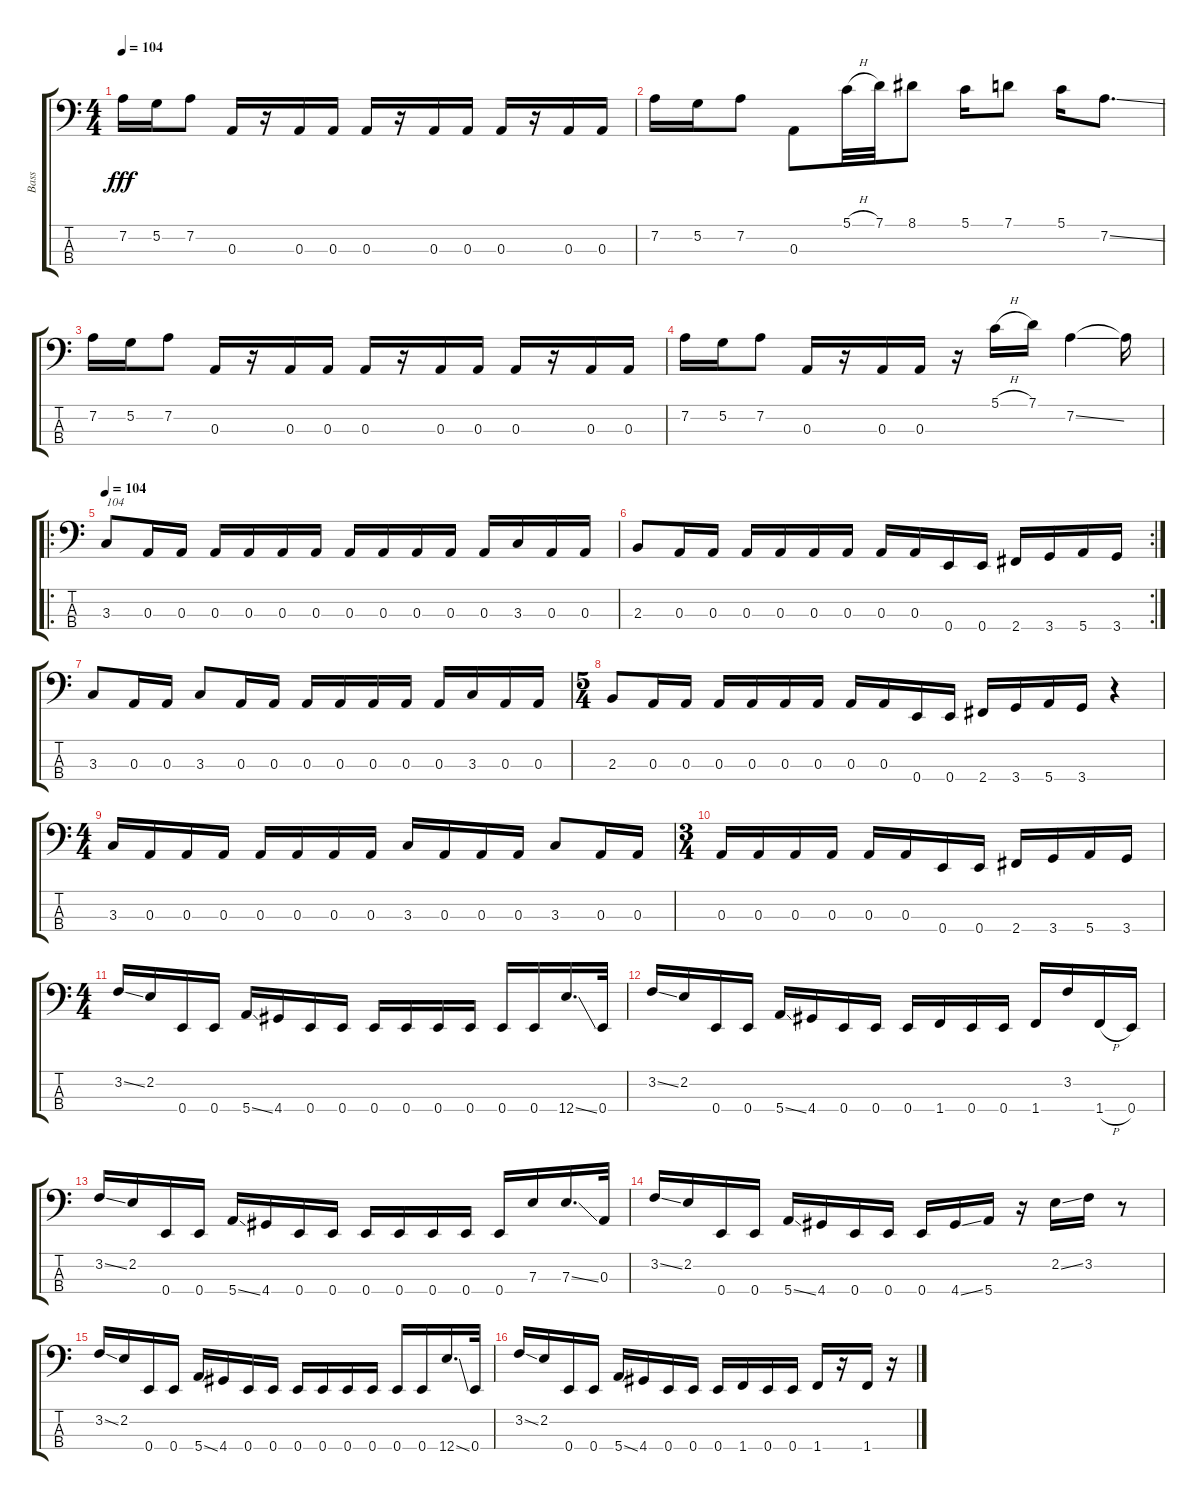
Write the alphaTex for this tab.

\track ("Bass" "Bass") {instrument electricbasspick}
\staff {score tabs}
\tuning (G2 D2 A1 E1) {hide}
\ts (4 4)
\tempo 104
\clef f4
\ks c
7.2.16{dy fff} 5.2.16 7.2.8 0.3.16 r.16 0.3.16 0.3.16 0.3.16 r.16 0.3.16 0.3.16 0.3.16 r.16 0.3.16 0.3.16 |
7.2.16 5.2.16 7.2.8 0.3.8 5.1{h}.32 7.1.32 8.1.8 5.1.16 7.1.8 5.1.16 7.2{ss}.8{d} |
7.2.16 5.2.16 7.2.8 0.3.16 r.16 0.3.16 0.3.16 0.3.16 r.16 0.3.16 0.3.16 0.3.16 r.16 0.3.16 0.3.16 |
7.2.16 5.2.16 7.2.8 0.3.16 r.16 0.3.16 0.3.16 r.16 5.1{h}.16 7.1.16 7.2{ss}.4 7.2{t}.16 |
\ro
\tempo 104
3.3.8{txt "104" instrument electricbasspick} 0.3.16 0.3.16 0.3.16 0.3.16 0.3.16 0.3.16 0.3.16 0.3.16 0.3.16 0.3.16 0.3.16 3.3.16 0.3.16 0.3.16 |
\rc 2
2.3.8 0.3.16 0.3.16 0.3.16 0.3.16 0.3.16 0.3.16 0.3.16 0.3.16 0.4.16 0.4.16 2.4.16 3.4.16 5.4.16 3.4.16 |
3.3.8 0.3.16 0.3.16 3.3.8 0.3.16 0.3.16 0.3.16 0.3.16 0.3.16 0.3.16 0.3.16 3.3.16 0.3.16 0.3.16 |
\ts (5 4)
2.3.8 0.3.16 0.3.16 0.3.16 0.3.16 0.3.16 0.3.16 0.3.16 0.3.16 0.4.16 0.4.16 2.4.16 3.4.16 5.4.16 3.4.16 r.4 |
\ts (4 4)
3.3.16 0.3.16 0.3.16 0.3.16 0.3.16 0.3.16 0.3.16 0.3.16 3.3.16 0.3.16 0.3.16 0.3.16 3.3.8 0.3.16 0.3.16 |
\ts (3 4)
0.3.16 0.3.16 0.3.16 0.3.16 0.3.16 0.3.16 0.4.16 0.4.16 2.4.16 3.4.16 5.4.16 3.4.16 |
\ts (4 4)
3.2{ss}.16 2.2.16 0.4.16 0.4.16 5.4{ss}.16 4.4.16 0.4.16 0.4.16 0.4.16 0.4.16 0.4.16 0.4.16 0.4.16 0.4.16 12.4{ss}.16{d} 0.4.32 |
3.2{ss}.16 2.2.16 0.4.16 0.4.16 5.4{ss}.16 4.4.16 0.4.16 0.4.16 0.4.16 1.4.16 0.4.16 0.4.16 1.4.16 3.2.16 1.4{h}.16 0.4.16 |
3.2{ss}.16 2.2.16 0.4.16 0.4.16 5.4{ss}.16 4.4.16 0.4.16 0.4.16 0.4.16 0.4.16 0.4.16 0.4.16 0.4.16 7.3.16 7.3{ss}.16{d} 0.3.32 |
3.2{ss}.16 2.2.16 0.4.16 0.4.16 5.4{ss}.16 4.4.16 0.4.16 0.4.16 0.4.16 4.4{ss}.16 5.4.16 r.16 2.2{ss}.16 3.2.16 r.8 |
3.2{ss}.16 2.2.16 0.4.16 0.4.16 5.4{ss}.16 4.4.16 0.4.16 0.4.16 0.4.16 0.4.16 0.4.16 0.4.16 0.4.16 0.4.16 12.4{ss}.16{d} 0.4.32 |
3.2{ss}.16 2.2.16 0.4.16 0.4.16 5.4{ss}.16 4.4.16 0.4.16 0.4.16 0.4.16 1.4.16 0.4.16 0.4.16 1.4.16 r.16 1.4.16 r.16
